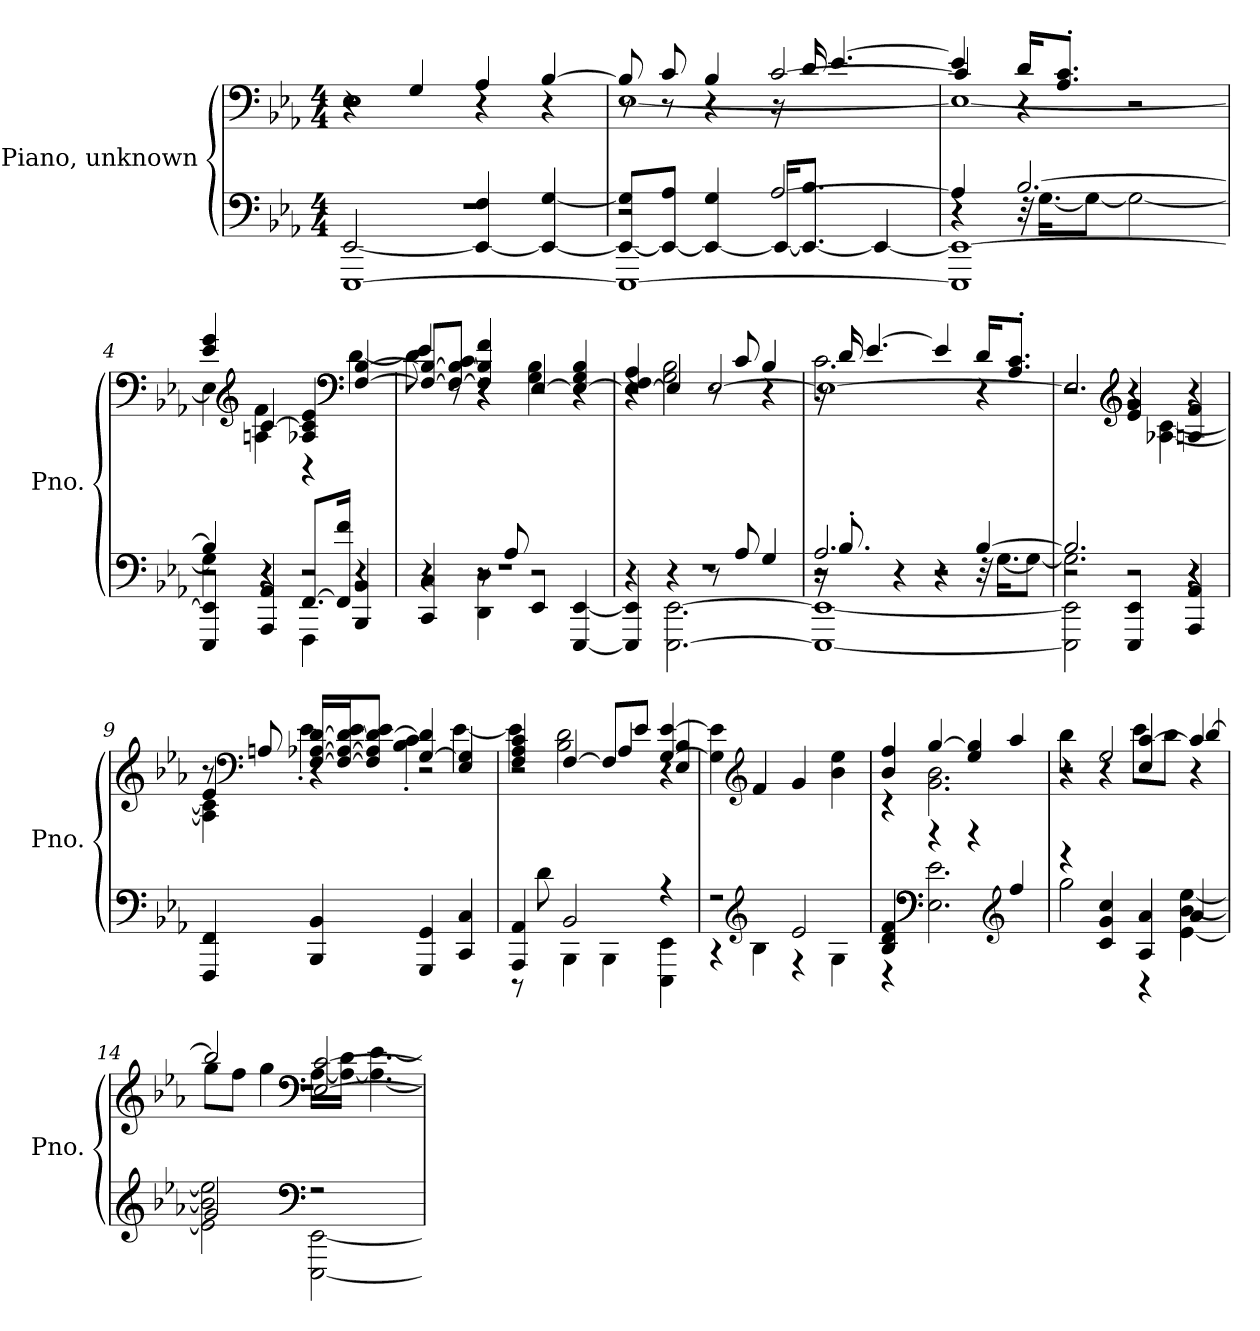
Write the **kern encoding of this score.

**kern	**kern
*part1	*part1
*staff2	*staff1
*I"Piano, unknown	*
*I'Pno.	*
*clefF4	*clefF4
*k[b-e-a-]	*k[b-e-a-]
*M4/4	*M4/4
*MM120	*MM120
=1	=1
*^	*^
*	*^	*	*^
1r	[2EE-/	[1EEE-	4r	1E-	2r
.	.	.	4G/	.	.
.	4EE-/_ 4F/	.	4A-/	.	4r
.	4EE-/_ [4G/	.	4r	.	[4B-/
=2	=2	=2	=2	=2	=2
2r	8EE-/_ 8G/]L	1EEE-_	8r	[1E-	8B-/]
.	8EE-/_ 8A-/J	.	8c/	.	8r
.	4EE-/_ 4G/	.	4B-/	.	4r
[2A-/	16EE-/KL_	.	16r	.	[2c/
.	8.EE-/_ 8.B-/J	.	16d/	.	.
.	.	.	[4.e-/	.	.
.	4EE-/_	.	.	.	.
=3	=3	=3	=3	=3	=3
*	*	*^	*	*	*
4A-/]	4r	1EE-_	1EEE-]	4e-/]	1E-_	4c/]
[2.B-/	32r	.	.	16d/KL	.	4r
.	[16.G\KL	.	.	.	.	.
.	.	.	.	8.A-/' 8.c/'J	.	.
.	8G\J_	.	.	.	.	.
.	2G\_	.	.	2r	.	2r
*	*	*	*	*	*v	*v
=4	=4	=4	=4	=4	=4
4B-/]	4G\]	4EEE-/ 4EE-/]	2r	4e-/ 4g/	4E-\]
*	*	*	*	*clefG2	*
4r	4r	4AAA-/ 4AA-/	.	[4c/	4An\ 4f\
2r	2r	[8.FF/L	4FFF\	4A-X/ 4c/] 4e-/	4r
.	.	16FF/] 16f/Jk	.	.	.
*	*	*	*	*clefF4	*
.	.	4BBB-/ 4BB-/	4r	[4F/ [4B-/	[4d\
*	*	*v	*v	*	*
!!LO:LB:g=z
=5	=5	=5	=5	=5
*	*	*	*	*^
1r	4CC/ 4C/	4r	8F/_ 8B-/_L	8d\]	4e-/
.	.	.	8F/_ 8B-/_ 8c/J	8r	.
.	8r	4DD\ 4D\	4F/] 4B-/] 4f/	4r	4r
.	8A-/	.	.	.	.
.	4EE-/	2r	[4E-/	4G\ 4B-\	2r
.	[4EEE-/ [4EE-/	.	4E-/_ 4G/ 4B-/	4r	.
=6	=6	=6	=6	=6	=6
1r	4EEE-/] 4EE-/]	4r	4E-/_ 4F/ 4A-/	4r	2r
.	4r	[2.EEE-\ [2.EE-\	4E-/]	2G\ 2B-\	.
.	8r	.	8r	.	[2E-/
.	8A-/	.	8c/	.	.
.	4G/	.	4B-/	4r	.
=7	=7	=7	=7	=7	=7
*	*	*^	*	*	*
2.A-/	2r	16r	1EEE-_ 1EE-_	16r	2.c\	1E-_
.	.	8.B-'/	.	16d/	.	.
.	.	.	.	[4.e-/	.	.
.	.	4r	.	.	.	.
.	4r	2r	.	4e-/]	.	.
[4B-/	32r	.	.	16d/KL	4r	.
.	[16.G\KL	.	.	.	.	.
.	.	.	.	8.A-/' 8.c/'J	.	.
.	8G\J_	.	.	.	.	.
=8	=8	=8	=8	=8	=8	=8
2.B-/]	2.G\]	2r	2EEE-\] 2EE-\]	2r	2r	2.E-/]
*	*	*	*	*clefG2	*	*
.	.	4EEE-/ 4EE-/	2r	4e-/ 4g/	4r	.
4r	4r	4AAA-/ 4AA-/	.	4An/ 4f/	[4A-X\ [4c\	4r
*v	*v	*v	*v	*	*	*
!!LO:LB:g=z	!!	!!
=9	=9	=9	=9
4FFF/ 4FF/	8r	4A-\] 4c\]	4e-/
*	*clefF4	*	*
.	8An/	.	.
4BBB-/ 4BB-/	[16F/ [16A-X/ [16d/LL	4e-'\	4r
.	16F/_ 16A-/_ 16d/_ 16e-/J	.	.
.	8F/] 8A-/] 8d/_ 8e-/J	.	.
4GGG/ 4GG/	[4G/ 4d/]	4B-\' 4c\'	2r
4CC/ 4C/	4E-/ 4G/]	[4e-\	.
=10	=10	=10	=10
*^	*	*	*
4AAA-/ 4AA-/	8r	4F/ 4A-/ 4c/	4e-\]	2r
.	8d\	.	.	.
2BB-/	4BBB-\	[4F/	2B-\ 2d\	.
.	4BBB-\	8F/L]	.	4A-/
.	.	8e-/J	.	.
4r	4EEE-\ 4EE-\	[4G/ [4e-/	4r	4E-/ 4B-/
*	*	*v	*v	*v
=11	=11	=11
2r	4r	4G\] 4e-\]
*clefG2	*	*clefG2
.	4B-\	4f/
2e-/	4r	4g/
.	4G\	4b-\ 4ee-\
=12	=12	=12
*	*	*^
4B-/ 4d/ 4f/	4r	4b-/ 4ff/	4r
*clefF4	*	*	*
4r	2.E-\ 2.e-\	[4gg/	2.g\ 2.b-\
4r	.	4ee-/ 4gg/]	.
*clefG2	*	*	*
4ff/	.	4aa-/	.
!!LO:LB:g=z
=13	=13	=13	=13
*	*	*	*^
4r	2gg\	2r	4bb-\	4r
4c/ 4g/ 4cc/	.	.	4r	2ee-/
4A-/ 4a-/	4r	4cc/ [4aa-/	8ccc\L	.
.	.	.	8bb-\J	.
4a-/	[4e-\ [4b-\ [4ee-\	4aa-/]	4r	[4bb-/
=14	=14	=14	=14	=14
2g/	2e-\] 2b-\] 2ee-\]	1r	8gg\L	2bb-/]
.	.	.	8ff\J	.
.	.	.	4gg\	.
*clefF4	*	*clefF4	*	*
2r	[2EEE-\ [2EE-\	.	[16A-\LL	[2E-/ [2c/
.	.	.	16A-\_ 16d\JJ	.
.	.	.	4.A-\_ [4.e-\	.
*v	*v	*	*	*
*	*v	*v	*v
=	=
*-	*-
